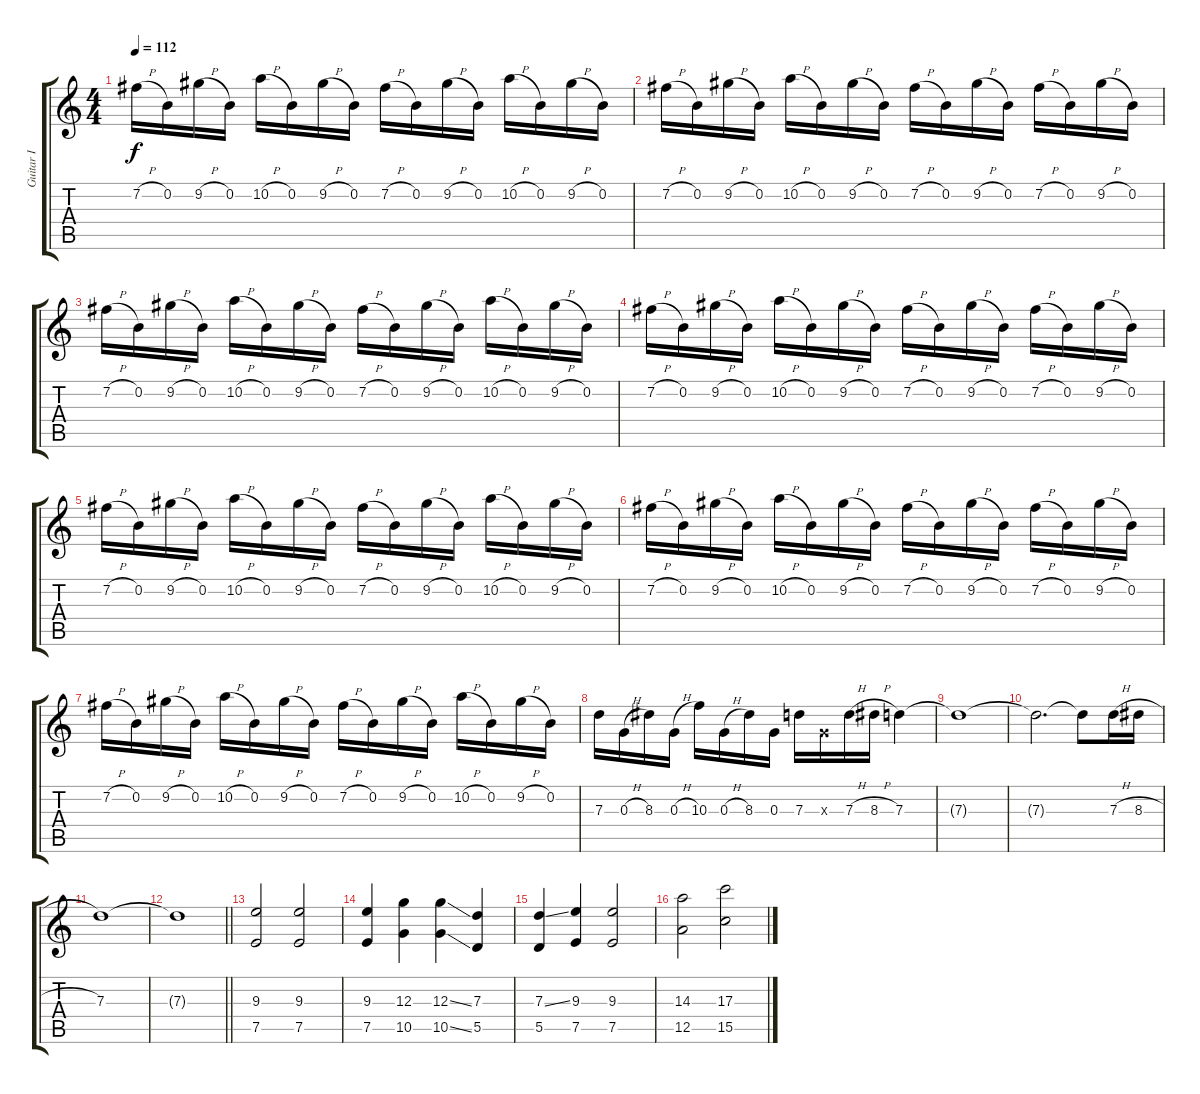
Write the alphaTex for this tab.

\track ("Guitar I" "Guitar I") {instrument distortionguitar}
\staff {score tabs}
\tuning (E4 B3 G3 D3 A2 E2) {hide}
\ts (4 4)
\tempo 112
\clef g2
\ks c
7.2{h}.16{dy f} 0.2.16 9.2{h}.16 0.2.16 10.2{h}.16 0.2.16 9.2{h}.16 0.2.16 7.2{h}.16 0.2.16 9.2{h}.16 0.2.16 10.2{h}.16 0.2.16 9.2{h}.16 0.2.16 |
7.2{h}.16 0.2.16 9.2{h}.16 0.2.16 10.2{h}.16 0.2.16 9.2{h}.16 0.2.16 7.2{h}.16 0.2.16 9.2{h}.16 0.2.16 7.2{h}.16 0.2.16 9.2{h}.16 0.2.16 |
7.2{h}.16 0.2.16 9.2{h}.16 0.2.16 10.2{h}.16 0.2.16 9.2{h}.16 0.2.16 7.2{h}.16 0.2.16 9.2{h}.16 0.2.16 10.2{h}.16 0.2.16 9.2{h}.16 0.2.16 |
7.2{h}.16 0.2.16 9.2{h}.16 0.2.16 10.2{h}.16 0.2.16 9.2{h}.16 0.2.16 7.2{h}.16 0.2.16 9.2{h}.16 0.2.16 7.2{h}.16 0.2.16 9.2{h}.16 0.2.16 |
7.2{h}.16 0.2.16 9.2{h}.16 0.2.16 10.2{h}.16 0.2.16 9.2{h}.16 0.2.16 7.2{h}.16 0.2.16 9.2{h}.16 0.2.16 10.2{h}.16 0.2.16 9.2{h}.16 0.2.16 |
7.2{h}.16 0.2.16 9.2{h}.16 0.2.16 10.2{h}.16 0.2.16 9.2{h}.16 0.2.16 7.2{h}.16 0.2.16 9.2{h}.16 0.2.16 7.2{h}.16 0.2.16 9.2{h}.16 0.2.16 |
7.2{h}.16 0.2.16 9.2{h}.16 0.2.16 10.2{h}.16 0.2.16 9.2{h}.16 0.2.16 7.2{h}.16 0.2.16 9.2{h}.16 0.2.16 10.2{h}.16 0.2.16 9.2{h}.16 0.2.16 |
7.3.16 0.3{h}.16 8.3.16 0.3{h}.16 10.3.16 0.3{h}.16 8.3.16 0.3.16 7.3.16 0.3{x}.16 7.3{h}.16 8.3{h}.16 7.3.4 |
7.3{t}.1 |
7.3{t}.2{d} 7.3{t}.8 7.3{h}.16 8.3{h}.16 |
7.3.1 |
\barLineRight lightlight
7.3{t}.1 |
(9.3 7.5).2 (9.3 7.5).2 |
(9.3 7.5).4 (12.3 10.5).4 (12.3{ss} 10.5{ss}).4 (7.3 5.5).4 |
(7.3{ss} 5.5).4 (9.3 7.5).4 (9.3 7.5).2 |
(14.3 12.5).2 (17.3 15.5).2
